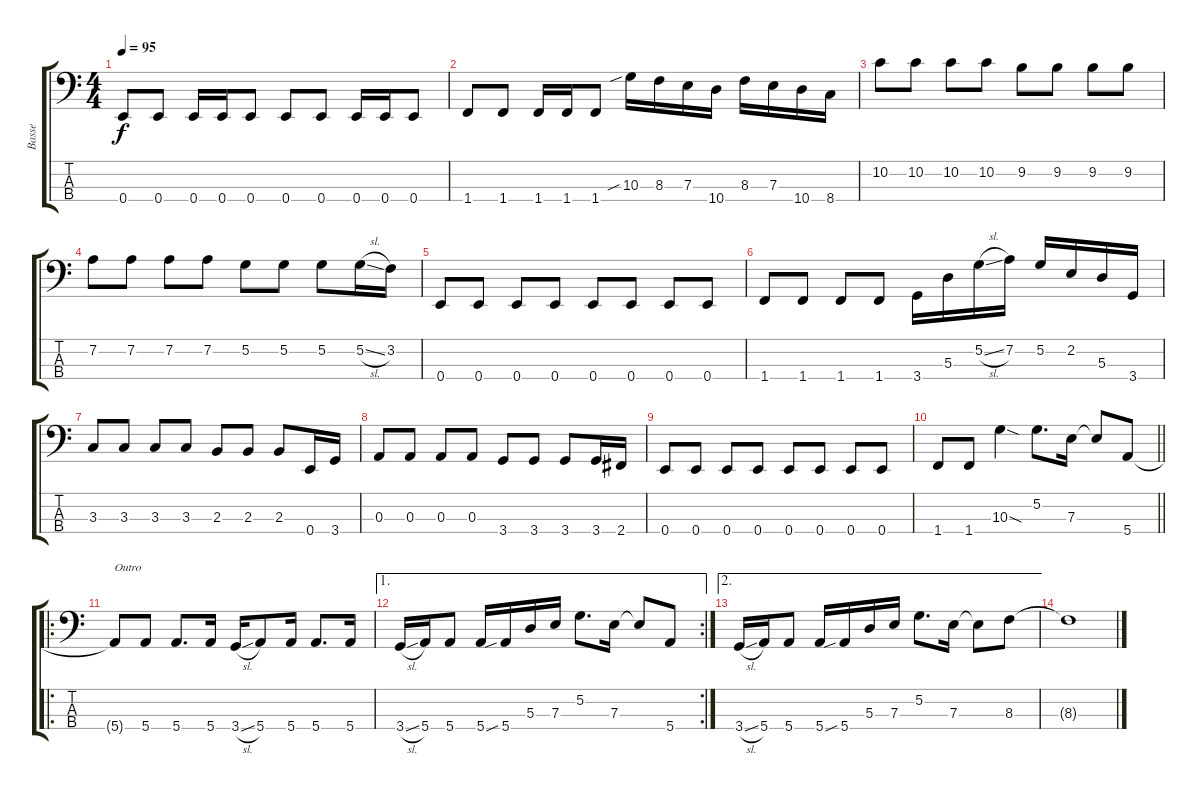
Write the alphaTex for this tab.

\track ("Basse" "Basse") {instrument electricbassfinger}
\staff {score tabs}
\tuning (G2 D2 A1 E1) {hide}
\ts (4 4)
\tempo 95
\clef f4
\ks c
0.4.8{dy f} 0.4.8 0.4.16 0.4.16 0.4.8 0.4.8 0.4.8 0.4.16 0.4.16 0.4.8 |
1.4.8 1.4.8 1.4.16 1.4.16 1.4.8 10.3{sib}.16 8.3.16 7.3.16 10.4.16 8.3.16 7.3.16 10.4.16 8.4.16 |
10.2.8 10.2.8 10.2.8 10.2.8 9.2.8 9.2.8 9.2.8 9.2.8 |
7.2.8 7.2.8 7.2.8 7.2.8 5.2.8 5.2.8 5.2.8 5.2{sl}.16 3.2.16 |
0.4.8 0.4.8 0.4.8 0.4.8 0.4.8 0.4.8 0.4.8 0.4.8 |
1.4.8 1.4.8 1.4.8 1.4.8 3.4.16 5.3.16 5.2{sl}.16 7.2.16 5.2.16 2.2.16 5.3.16 3.4.16 |
3.3.8 3.3.8 3.3.8 3.3.8 2.3.8 2.3.8 2.3.8 0.4.16 3.4.16 |
0.3.8 0.3.8 0.3.8 0.3.8 3.4.8 3.4.8 3.4.8 3.4.16 2.4.16 |
0.4.8 0.4.8 0.4.8 0.4.8 0.4.8 0.4.8 0.4.8 0.4.8 |
\barLineRight lightlight
1.4.8 1.4.8 10.3{sod}.4 5.2.8{d} 7.3.16 7.3{t}.8 5.4.8 |
\ro
5.4{t}.8{txt "Outro"} 5.4.8 5.4.8{d} 5.4.16 3.4{sl}.16 5.4.8 5.4.16 5.4.8{d} 5.4.16 |
\ae 1
\rc 2
3.4{sl}.16 5.4.16 5.4.8 5.4.16 5.4{sib}.16 5.3.16 7.3.16 5.2.8{d} 7.3.16 7.3{t}.8 5.4.8 |
\ae 2
3.4{sl}.16 5.4.16 5.4.8 5.4.16 5.4{sib}.16 5.3.16 7.3.16 5.2.8{d} 7.3.16 7.3{t}.8 8.3.8 |
8.3{t}.1
